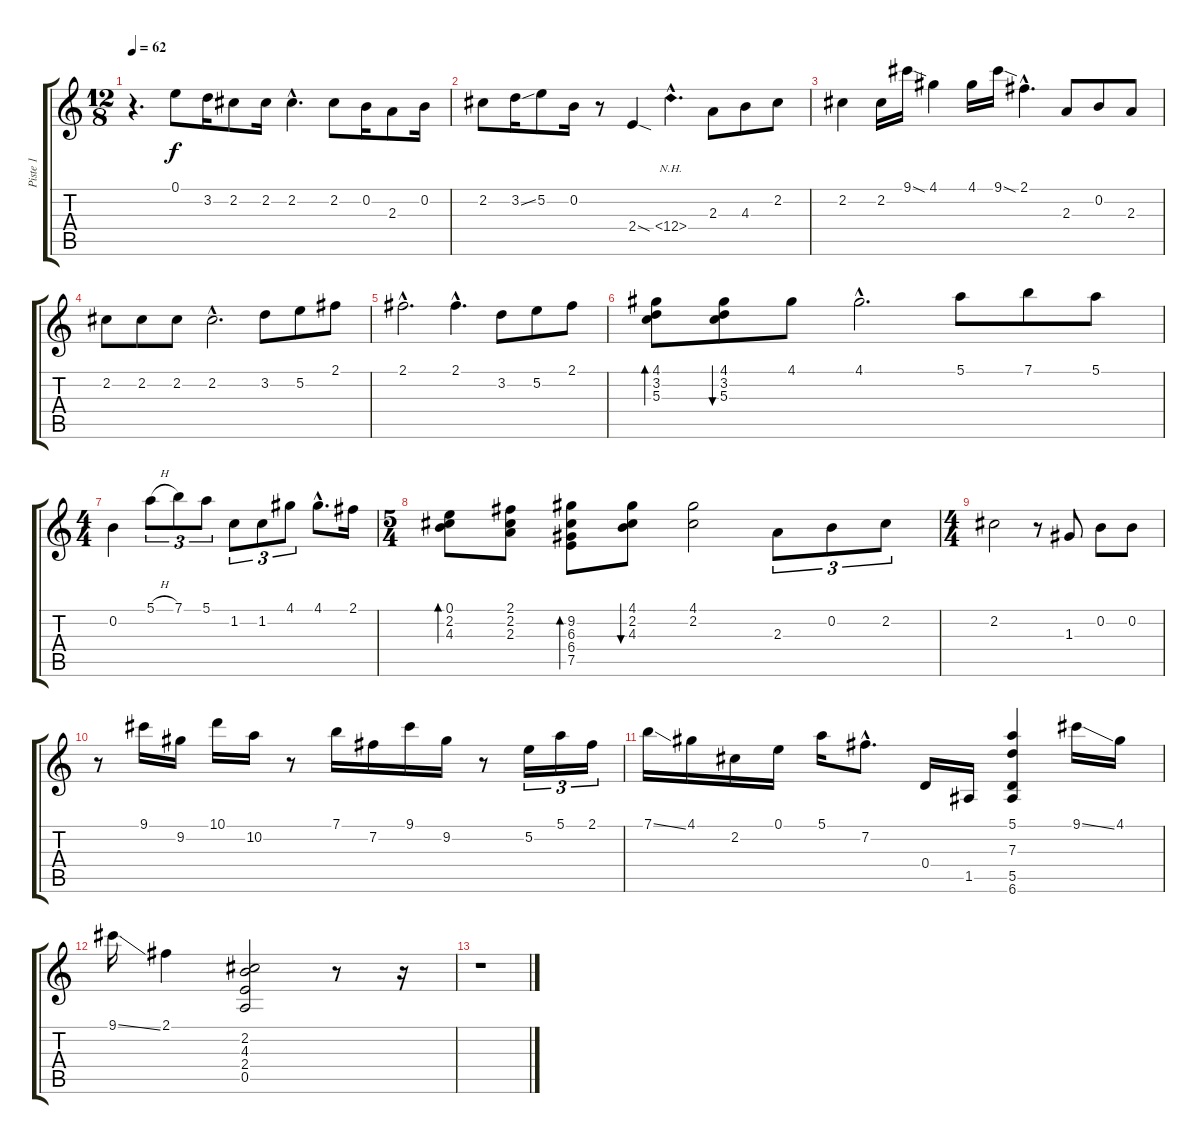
\track ("Piste 1" "Piste 1") {instrument acousticguitarnylon}
\staff {score tabs}
\tuning (E4 B3 G3 D3 A2 E2) {hide}
\ts (12 8)
\tempo 62
\clef g2
\ks c
r.4{d dy f} 0.1.8 3.2.16 2.2.8 2.2.16 2.2{hac}.4{d} 2.2.8 0.2.16 2.3.8 0.2.16 |
2.2.8 3.2{ss}.16 5.2.8 0.2.16 r.8 2.4{sod}.4 26.4{nh hac}.4{d} 2.3.8 4.3.8 2.2.8 |
2.2.4 2.2.16 9.1{sod}.16 4.1.4 4.1.16 9.1{sod}.16 2.1{hac}.4{d} 2.3.8 0.2.8 2.3.8 |
2.2.8 2.2.8 2.2.8 2.2{hac}.2{d} 3.2.8 5.2.8 2.1.8 |
2.1{hac}.2{d} 2.1{hac}.4{d} 3.2.8 5.2.8 2.1.8 |
(4.1 3.2 5.3).8{bd 60} (4.1 3.2 5.3).8{bu 60} 4.1.8 4.1{hac}.2{d} 5.1.8 7.1.8 5.1.8 |
\ts (4 4)
0.2.4 5.1{h}.8{tu (3 2)} 7.1.8{tu (3 2)} 5.1.8{tu (3 2)} 1.2.8{tu (3 2)} 1.2.8{tu (3 2)} 4.1.8{tu (3 2)} 4.1{hac}.8{d} 2.1.16 |
\ts (5 4)
(0.1 2.2 4.3).8{bd 60} (2.1 2.2 2.3).8 (9.2 6.3 6.4 7.5).8{bd 60} (4.1 2.2 4.3).8{bu 60} (4.1 2.2).2 2.3.8{tu (3 2)} 0.2.8{tu (3 2)} 2.2.8{tu (3 2)} |
\ts (4 4)
2.2.2 r.8 1.3.8 0.2.8 0.2.8 |
r.8 9.1.16 9.2.16 10.1.16 10.2.16 r.8 7.1.16 7.2.16 9.1.16 9.2.16 r.8 5.2.16{tu (3 2)} 5.1.16{tu (3 2)} 2.1.16{tu (3 2)} |
7.1{ss}.16 4.1.16 2.2.16 0.1.16 5.1.16 7.2{hac}.8{d} 0.4.16 1.5.16 (5.1 7.3 5.5 6.6).4 9.1{ss}.16 4.1.16 |
9.1{ss}.16 2.1.4 (2.2 4.3 2.4 0.5).2 r.8 r.16 |
r.1
